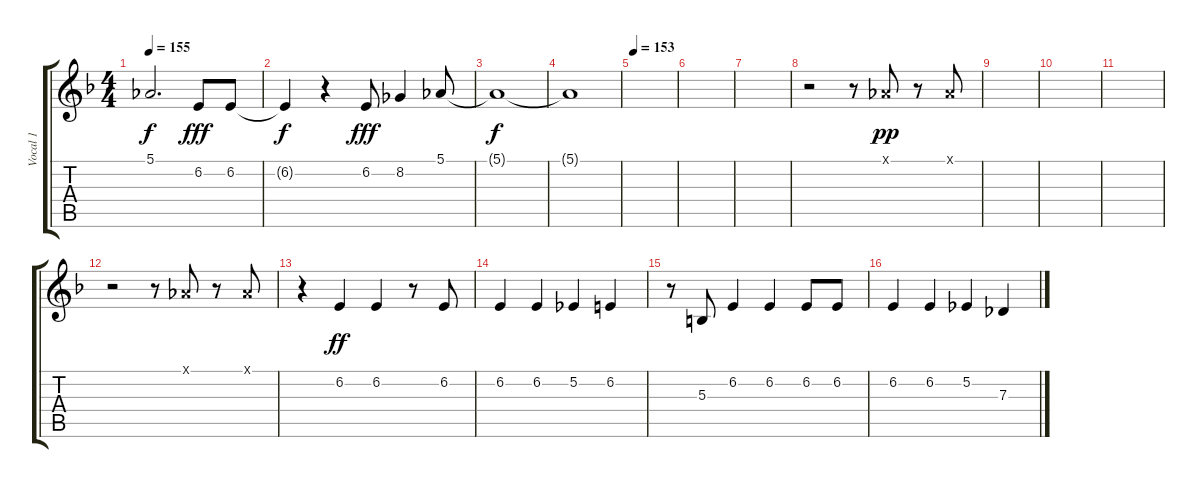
\track ("Vocal 1" "Vocal 1") {instrument baritonesax}
\staff {score tabs}
\tuning (Eb4 Bb3 Gb3 Db3 Ab2 Eb2) {hide}
\ts (4 4)
\tempo 155
\clef g2
\ks dminor
5.1{t}.2{d dy f} 6.2.8{dy fff} 6.2.8 |
6.2{t}.4{dy f} r.4 6.2.8{dy fff} 8.2.4 5.1.8 |
5.1{t}.1{dy f} |
5.1{t}.1 |
\tempo 153
|
|
|
r.2 r.8 5.1{x}.8{dy pp} r.8 5.1{x}.8 |
|
|
|
r.2 r.8 5.1{x}.8 r.8 5.1{x}.8 |
r.4 6.2.4{dy ff} 6.2.4 r.8 6.2.8 |
6.2.4 6.2.4 5.2.4 6.2.4 |
r.8 5.3.8 6.2.4 6.2.4 6.2.8 6.2.8 |
6.2.4 6.2.4 5.2.4 7.3.4
